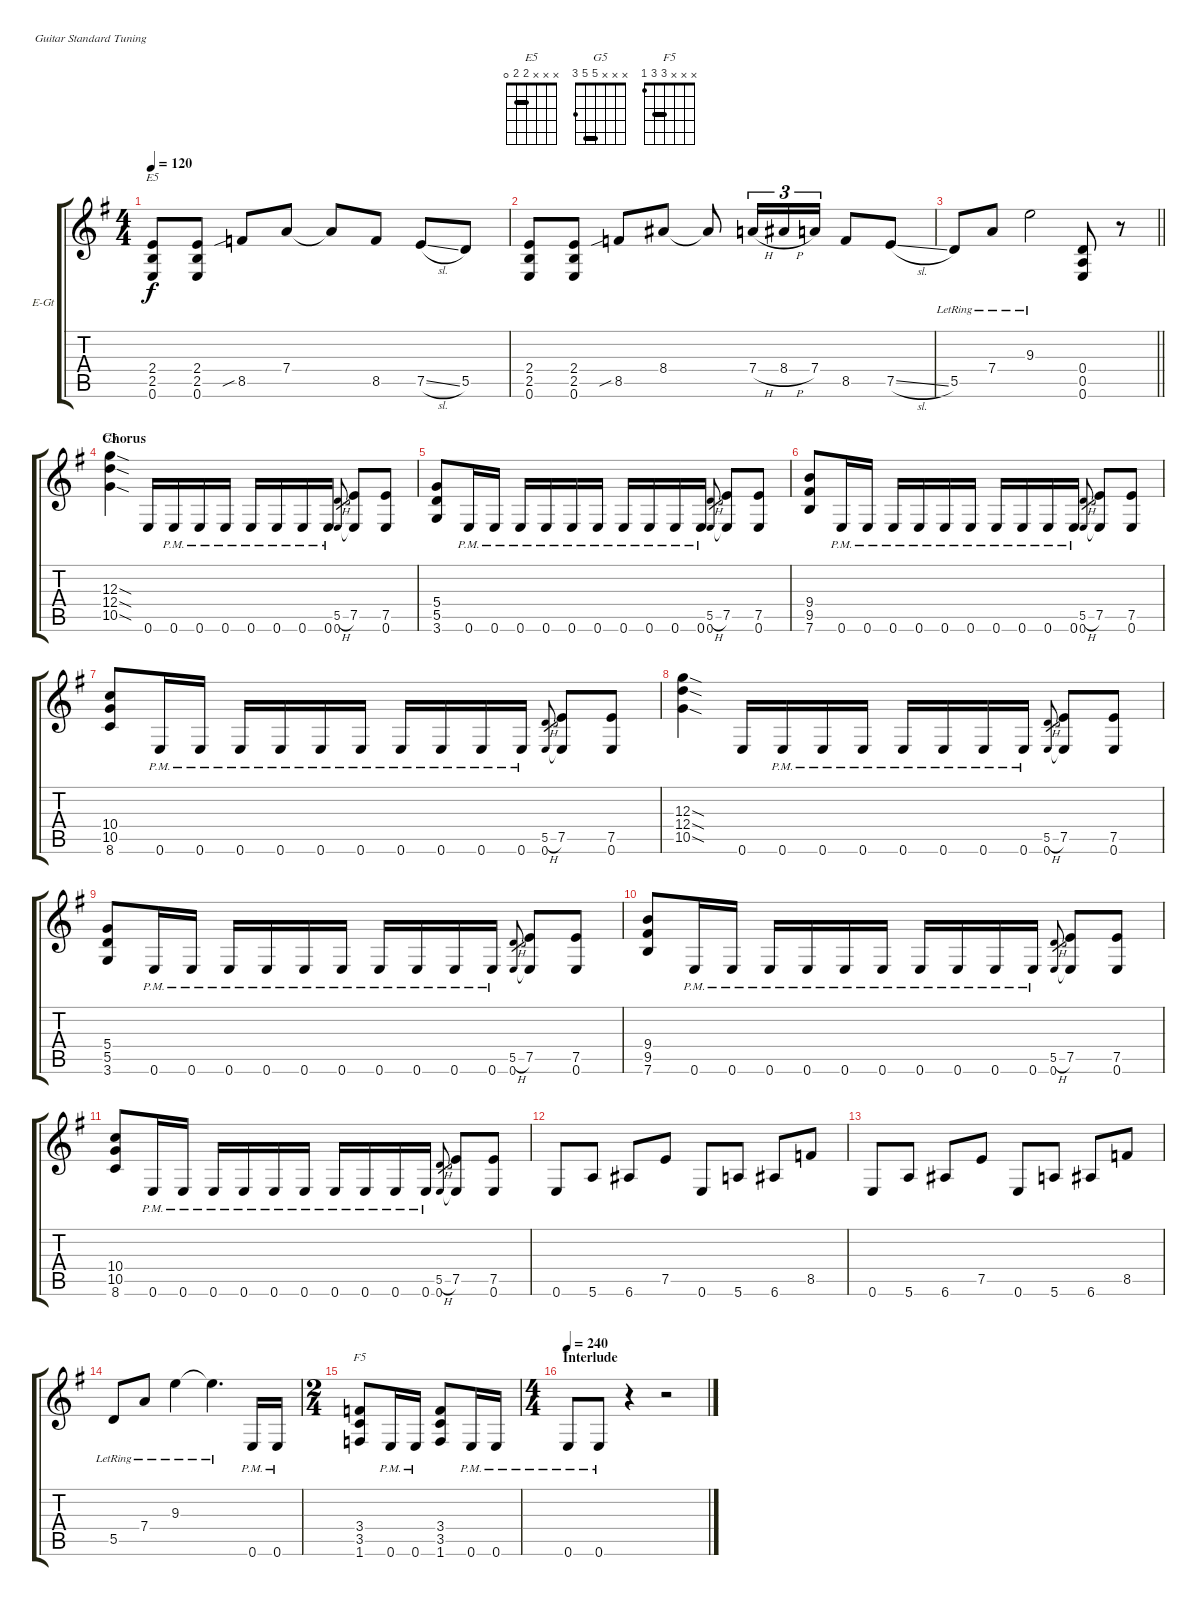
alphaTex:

\defaultSystemsLayout 4
\bracketExtendMode groupsimilarinstruments
\firstSystemTrackNameOrientation horizontal
\otherSystemsTrackNameOrientation horizontal
\track ("Guitar 1" "E-Gt") {instrument distortionguitar}
\staff {score tabs}
\tuning (E4 B3 G3 D3 A2 E2)
\chord ("E5" x x x 2 2 0) {barre 2}
\chord ("G5" x x x 5 5 3) {barre 5}
\chord ("F5" x x x 3 3 1) {barre 3}
\ts (4 4)
\tempo 120
\clef g2
\ks g
(2.4 2.5 0.6).8{ch "E5" dy f} (2.4 2.5 0.6).8 8.5{sib}.8 7.4.8 7.4{t}.8 8.5.8 7.5{sl}.8 5.5.8 |
(2.4 2.5 0.6).8 (2.4 2.5 0.6).8 8.5{sib}.8 8.4.8 8.4{t}.8 7.4{h}.16{tu (3 2)} 8.4{h}.16{tu (3 2)} 7.4.16{tu (3 2)} 8.5.8 7.5{sl}.8 |
\barLineRight lightlight
5.5{lr}.8 7.4{lr}.8 9.3{lr}.2 (0.6 0.5 0.4).8 r.8 |
\section ("" "Chorus")
(12.3{sod} 12.4{sod} 10.5{sod}).4{ch "G5"} 0.6.16 0.6{pm}.16 0.6{pm}.16 0.6{pm}.16 0.6{pm}.16 0.6{pm}.16 0.6{pm}.16 0.6{pm}.16 (0.6 5.5{h}).8{gr} (7.5 0.6{t}).8 (0.6 7.5).8 |
(5.4 5.5 3.6).8 0.6{pm}.16 0.6{pm}.16 0.6{pm}.16 0.6{pm}.16 0.6{pm}.16 0.6{pm}.16 0.6{pm}.16 0.6{pm}.16 0.6{pm}.16 0.6{pm}.16 (0.6 5.5{h}).8{gr} (7.5 0.6{t}).8 (0.6 7.5).8 |
(9.4 9.5 7.6).8 0.6{pm}.16 0.6{pm}.16 0.6{pm}.16 0.6{pm}.16 0.6{pm}.16 0.6{pm}.16 0.6{pm}.16 0.6{pm}.16 0.6{pm}.16 0.6{pm}.16 (0.6 5.5{h}).8{gr} (7.5 0.6{t}).8 (0.6 7.5).8 |
(10.4 10.5 8.6).8 0.6{pm}.16 0.6{pm}.16 0.6{pm}.16 0.6{pm}.16 0.6{pm}.16 0.6{pm}.16 0.6{pm}.16 0.6{pm}.16 0.6{pm}.16 0.6{pm}.16 (0.6 5.5{h}).8{gr} (7.5 0.6{t}).8 (0.6 7.5).8 |
(12.3{sod} 12.4{sod} 10.5{sod}).4 0.6.16 0.6{pm}.16 0.6{pm}.16 0.6{pm}.16 0.6{pm}.16 0.6{pm}.16 0.6{pm}.16 0.6{pm}.16 (0.6 5.5{h}).8{gr} (7.5 0.6{t}).8 (0.6 7.5).8 |
(5.4 5.5 3.6).8 0.6{pm}.16 0.6{pm}.16 0.6{pm}.16 0.6{pm}.16 0.6{pm}.16 0.6{pm}.16 0.6{pm}.16 0.6{pm}.16 0.6{pm}.16 0.6{pm}.16 (0.6 5.5{h}).8{gr} (7.5 0.6{t}).8 (0.6 7.5).8 |
(9.4 9.5 7.6).8 0.6{pm}.16 0.6{pm}.16 0.6{pm}.16 0.6{pm}.16 0.6{pm}.16 0.6{pm}.16 0.6{pm}.16 0.6{pm}.16 0.6{pm}.16 0.6{pm}.16 (0.6 5.5{h}).8{gr} (7.5 0.6{t}).8 (0.6 7.5).8 |
(10.4 10.5 8.6).8 0.6{pm}.16 0.6{pm}.16 0.6{pm}.16 0.6{pm}.16 0.6{pm}.16 0.6{pm}.16 0.6{pm}.16 0.6{pm}.16 0.6{pm}.16 0.6{pm}.16 (0.6 5.5{h}).8{gr} (7.5 0.6{t}).8 (0.6 7.5).8 |
0.6.8 5.6.8 6.6.8 7.5.8 0.6.8 5.6.8 6.6.8 8.5.8 |
0.6.8 5.6.8 6.6.8 7.5.8 0.6.8 5.6.8 6.6.8 8.5.8 |
5.5{lr}.8 7.4{lr}.8 9.3{lr}.4 9.3{lr t}.4{d} 0.6{pm}.16 0.6{pm}.16 |
\ts (2 4)
(1.6 3.5 3.4).8{ch "F5"} 0.6{pm}.16 0.6{pm}.16 (1.6 3.5 3.4).8 0.6{pm}.16 0.6{pm}.16 |
\ts (4 4)
\section ("" "Interlude")
\tempo 240
0.6{pm}.8 0.6{pm}.8 r.4 r.2
